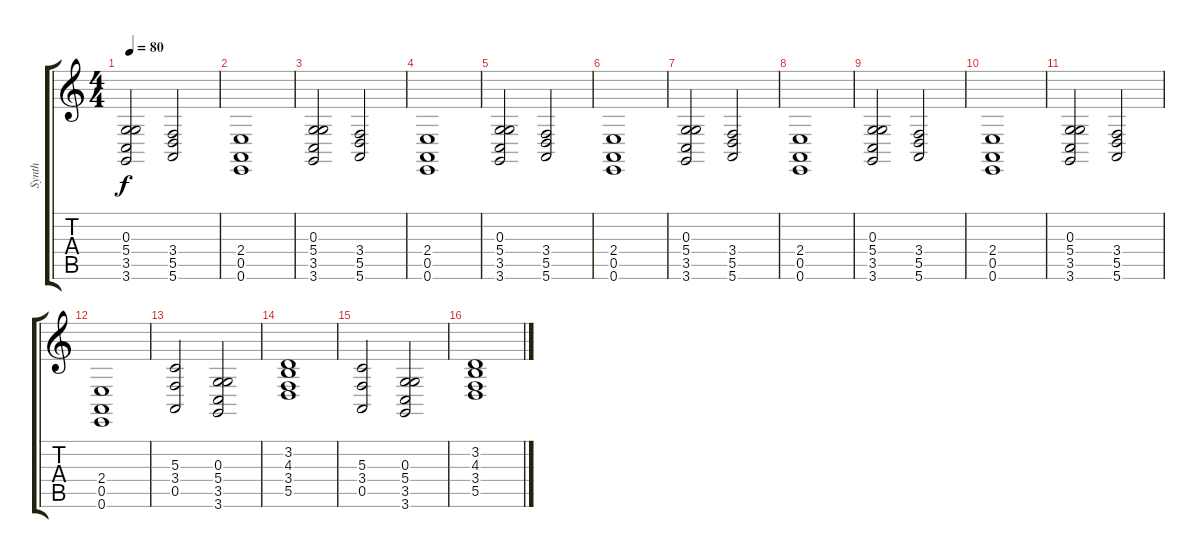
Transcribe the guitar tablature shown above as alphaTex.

\track ("Synth" "Synth") {instrument lead8bassandlead}
\staff {score tabs}
\tuning (E4 B3 G3 D3 A2 E2) {hide}
\ts (4 4)
\tempo 80
\clef g2
\ks c
(0.3 5.4 3.5 3.6).2{dy f} (3.4 5.5 5.6).2 |
(2.4 0.5 0.6).1 |
(0.3 5.4 3.5 3.6).2 (3.4 5.5 5.6).2 |
(2.4 0.5 0.6).1 |
(0.3 5.4 3.5 3.6).2 (3.4 5.5 5.6).2 |
(2.4 0.5 0.6).1 |
(0.3 5.4 3.5 3.6).2 (3.4 5.5 5.6).2 |
(2.4 0.5 0.6).1 |
(0.3 5.4 3.5 3.6).2 (3.4 5.5 5.6).2 |
(2.4 0.5 0.6).1 |
(0.3 5.4 3.5 3.6).2 (3.4 5.5 5.6).2 |
(2.4 0.5 0.6).1 |
(5.3 3.4 0.5).2 (0.3 5.4 3.5 3.6).2 |
(3.2 4.3 3.4 5.5).1 |
(5.3 3.4 0.5).2 (0.3 5.4 3.5 3.6).2 |
(3.2 4.3 3.4 5.5).1
